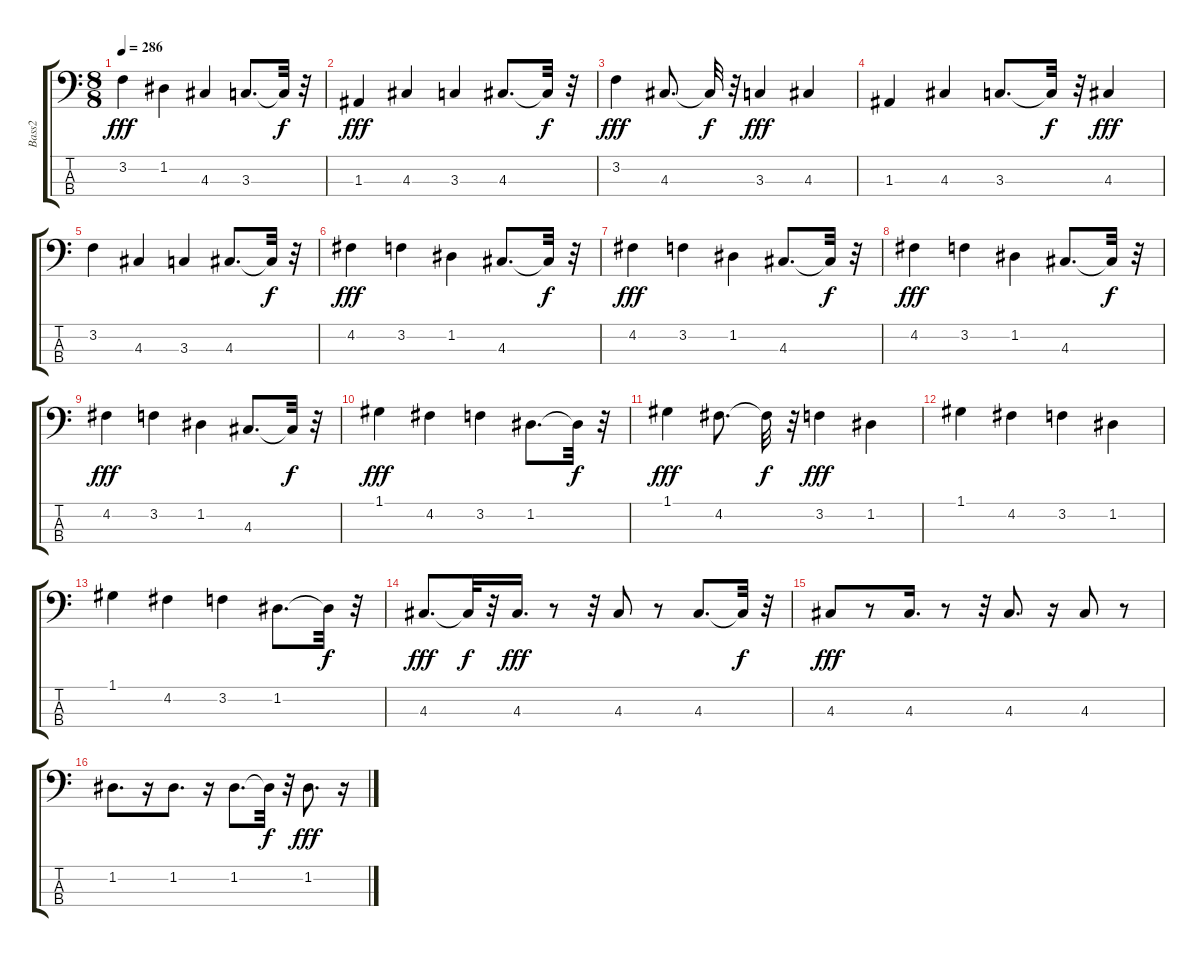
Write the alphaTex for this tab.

\track ("Bass2" "Bass2") {instrument electricbasspick}
\staff {score tabs}
\tuning (G2 D2 A1 E1) {hide}
\ts (8 8)
\tempo 286
\clef f4
\ks c
3.2.4{dy fff} 1.2.4 4.3.4 3.3.8{d} 3.3{t}.32{dy f} r.32 |
1.3.4{dy fff} 4.3.4 3.3.4 4.3.8{d} 4.3{t}.32{dy f} r.32 |
3.2.4{dy fff} 4.3.8{d} 4.3{t}.32{dy f} r.32 3.3.4{dy fff} 4.3.4 |
1.3.4 4.3.4 3.3.8{d} 3.3{t}.32{dy f} r.32 4.3.4{dy fff} |
3.2.4 4.3.4 3.3.4 4.3.8{d} 4.3{t}.32{dy f} r.32 |
4.2.4{dy fff} 3.2.4 1.2.4 4.3.8{d} 4.3{t}.32{dy f} r.32 |
4.2.4{dy fff} 3.2.4 1.2.4 4.3.8{d} 4.3{t}.32{dy f} r.32 |
4.2.4{dy fff} 3.2.4 1.2.4 4.3.8{d} 4.3{t}.32{dy f} r.32 |
4.2.4{dy fff} 3.2.4 1.2.4 4.3.8{d} 4.3{t}.32{dy f} r.32 |
1.1.4{dy fff} 4.2.4 3.2.4 1.2.8{d} 1.2{t}.32{dy f} r.32 |
1.1.4{dy fff} 4.2.8{d} 4.2{t}.32{dy f} r.32 3.2.4{dy fff} 1.2.4 |
1.1.4 4.2.4 3.2.4 1.2.4 |
1.1.4 4.2.4 3.2.4 1.2.8{d} 1.2{t}.32{dy f} r.32 |
4.3.8{d dy fff} 4.3{t}.32{dy f} r.32 4.3.16{d dy fff} r.8 r.32 4.3.8 r.8 4.3.8{d} 4.3{t}.32{dy f} r.32 |
4.3.8{dy fff} r.8 4.3.16{d} r.8 r.32 4.3.8{d} r.16 4.3.8 r.8 |
1.2.8{d} r.16 1.2.8{d} r.16 1.2.8{d} 1.2{t}.32{dy f} r.32 1.2.8{d dy fff} r.16
